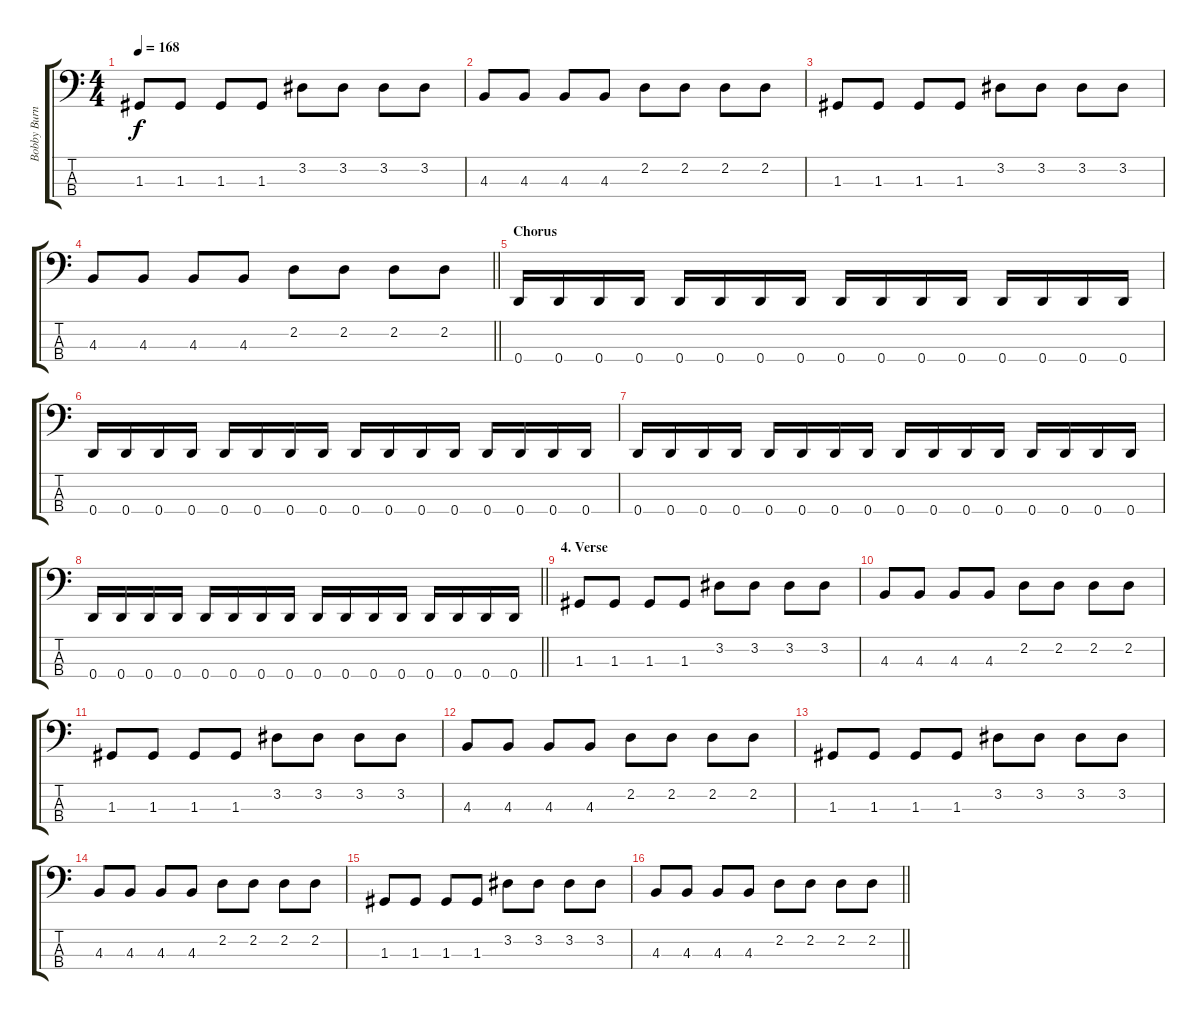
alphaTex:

\track ("Bobby Burns (Bass)" "Bobby Burn") {instrument electricbasspick}
\staff {score tabs}
\tuning (F2 C2 G1 D1) {hide}
\ts (4 4)
\tempo 168
\clef f4
\ks c
1.3.8{dy f} 1.3.8 1.3.8 1.3.8 3.2.8 3.2.8 3.2.8 3.2.8 |
4.3.8 4.3.8 4.3.8 4.3.8 2.2.8 2.2.8 2.2.8 2.2.8 |
1.3.8 1.3.8 1.3.8 1.3.8 3.2.8 3.2.8 3.2.8 3.2.8 |
\barLineRight lightlight
4.3.8 4.3.8 4.3.8 4.3.8 2.2.8 2.2.8 2.2.8 2.2.8 |
\section ("" "Chorus")
0.4.16 0.4.16 0.4.16 0.4.16 0.4.16 0.4.16 0.4.16 0.4.16 0.4.16 0.4.16 0.4.16 0.4.16 0.4.16 0.4.16 0.4.16 0.4.16 |
0.4.16 0.4.16 0.4.16 0.4.16 0.4.16 0.4.16 0.4.16 0.4.16 0.4.16 0.4.16 0.4.16 0.4.16 0.4.16 0.4.16 0.4.16 0.4.16 |
0.4.16 0.4.16 0.4.16 0.4.16 0.4.16 0.4.16 0.4.16 0.4.16 0.4.16 0.4.16 0.4.16 0.4.16 0.4.16 0.4.16 0.4.16 0.4.16 |
\barLineRight lightlight
0.4.16 0.4.16 0.4.16 0.4.16 0.4.16 0.4.16 0.4.16 0.4.16 0.4.16 0.4.16 0.4.16 0.4.16 0.4.16 0.4.16 0.4.16 0.4.16 |
\section ("" "4. Verse")
1.3.8 1.3.8 1.3.8 1.3.8 3.2.8 3.2.8 3.2.8 3.2.8 |
4.3.8 4.3.8 4.3.8 4.3.8 2.2.8 2.2.8 2.2.8 2.2.8 |
1.3.8 1.3.8 1.3.8 1.3.8 3.2.8 3.2.8 3.2.8 3.2.8 |
4.3.8 4.3.8 4.3.8 4.3.8 2.2.8 2.2.8 2.2.8 2.2.8 |
1.3.8 1.3.8 1.3.8 1.3.8 3.2.8 3.2.8 3.2.8 3.2.8 |
4.3.8 4.3.8 4.3.8 4.3.8 2.2.8 2.2.8 2.2.8 2.2.8 |
1.3.8 1.3.8 1.3.8 1.3.8 3.2.8 3.2.8 3.2.8 3.2.8 |
\barLineRight lightlight
4.3.8 4.3.8 4.3.8 4.3.8 2.2.8 2.2.8 2.2.8 2.2.8
